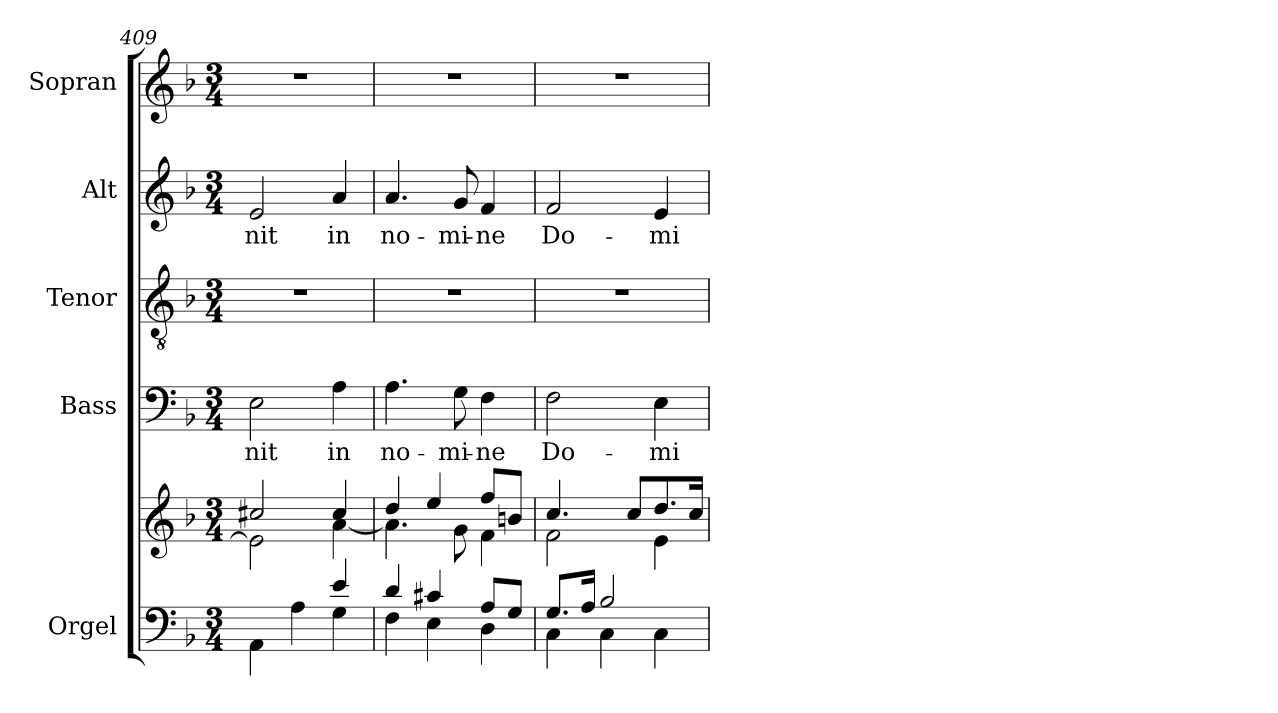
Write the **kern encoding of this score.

**kern	**kern	**kern	**text	**kern	**kern	**text	**kern
*part5	*part5	*part4	*part4	*part3	*part2	*part2	*part1
*staff6	*staff5	*staff4	*staff4	*staff3	*staff2	*staff2	*staff1
*I"Orgel	*	*I"Bass	*	*I"Tenor	*I"Alt	*	*I"Sopran
*I'Org.	*	*I'B.	*	*I'T.	*I'A.	*	*I'S.
*clefF4	*clefG2	*clefF4	*	*clefGv2	*clefG2	*	*clefG2
*k[b-]	*k[b-]	*k[b-]	*	*k[b-]	*k[b-]	*	*k[b-]
*F:	*F:	*F:	*	*F:	*F:	*	*F:
*M3/4	*M3/4	*M3/4	*	*M3/4	*M3/4	*	*M3/4
=409	=409	=409	=409	=409	=409	=409	=409
*^	*^	*	*	*	*	*	*
!	!	!	!	!	!LO:LY:b	!	!	!LO:LY:b	!
2ryy	4AA\	2cc#X/	2e\]	2E\	-nit	2.r	2e/	-nit	2.r
.	4A\	.	.	.	.	.	.	.	.
!	!	!	!	!	!LO:LY:b	!	!	!LO:LY:b	!
4e/	4G\	4cc#/	[<4a\	4A\	in	.	4a/	in	.
=410	=410	=410	=410	=410	=410	=410	=410	=410	=410
!	!	!	!	!	!LO:LY:b	!	!	!LO:LY:b	!
4d/	4F\	4dd/	4.a\]	4.A\	no-	2.r	4.a/	no-	2.r
4c#X/	4E\	4ee/	.	.	.	.	.	.	.
!	!	!	!	!	!LO:LY:b	!	!	!LO:LY:b	!
.	.	.	8g\	8G\	-mi-	.	8g/	-mi-	.
!	!	!	!	!	!LO:LY:b	!	!	!LO:LY:b	!
8A/L	4D\	8ff/L	4f\	4F\	-ne	.	4f/	-ne	.
8G/J	.	8bn/J	.	.	.	.	.	.	.
!!LO:PB:g=z
=411	=411	=411	=411	=411	=411	=411	=411	=411	=411
!	!	!	!	!	!LO:LY:b	!	!	!LO:LY:b	!
8.G/L	4C\	4.cc/	2f\	2F\	Do-	2.r	2f/	Do-	2.r
16A/Jk	.	.	.	.	.	.	.	.	.
2B-/	4C\	.	.	.	.	.	.	.	.
.	.	8cc/L	.	.	.	.	.	.	.
!	!	!	!	!	!LO:LY:b	!	!	!LO:LY:b	!
.	4C\	8.dd/	4e\	4E\	-mi-	.	4e/	-mi-	.
.	.	16cc/Jk	.	.	.	.	.	.	.
*v	*v	*	*	*	*	*	*	*	*
*	*v	*v	*	*	*	*	*	*
=	=	=	=	=	=	=	=
*-	*-	*-	*-	*-	*-	*-	*-
